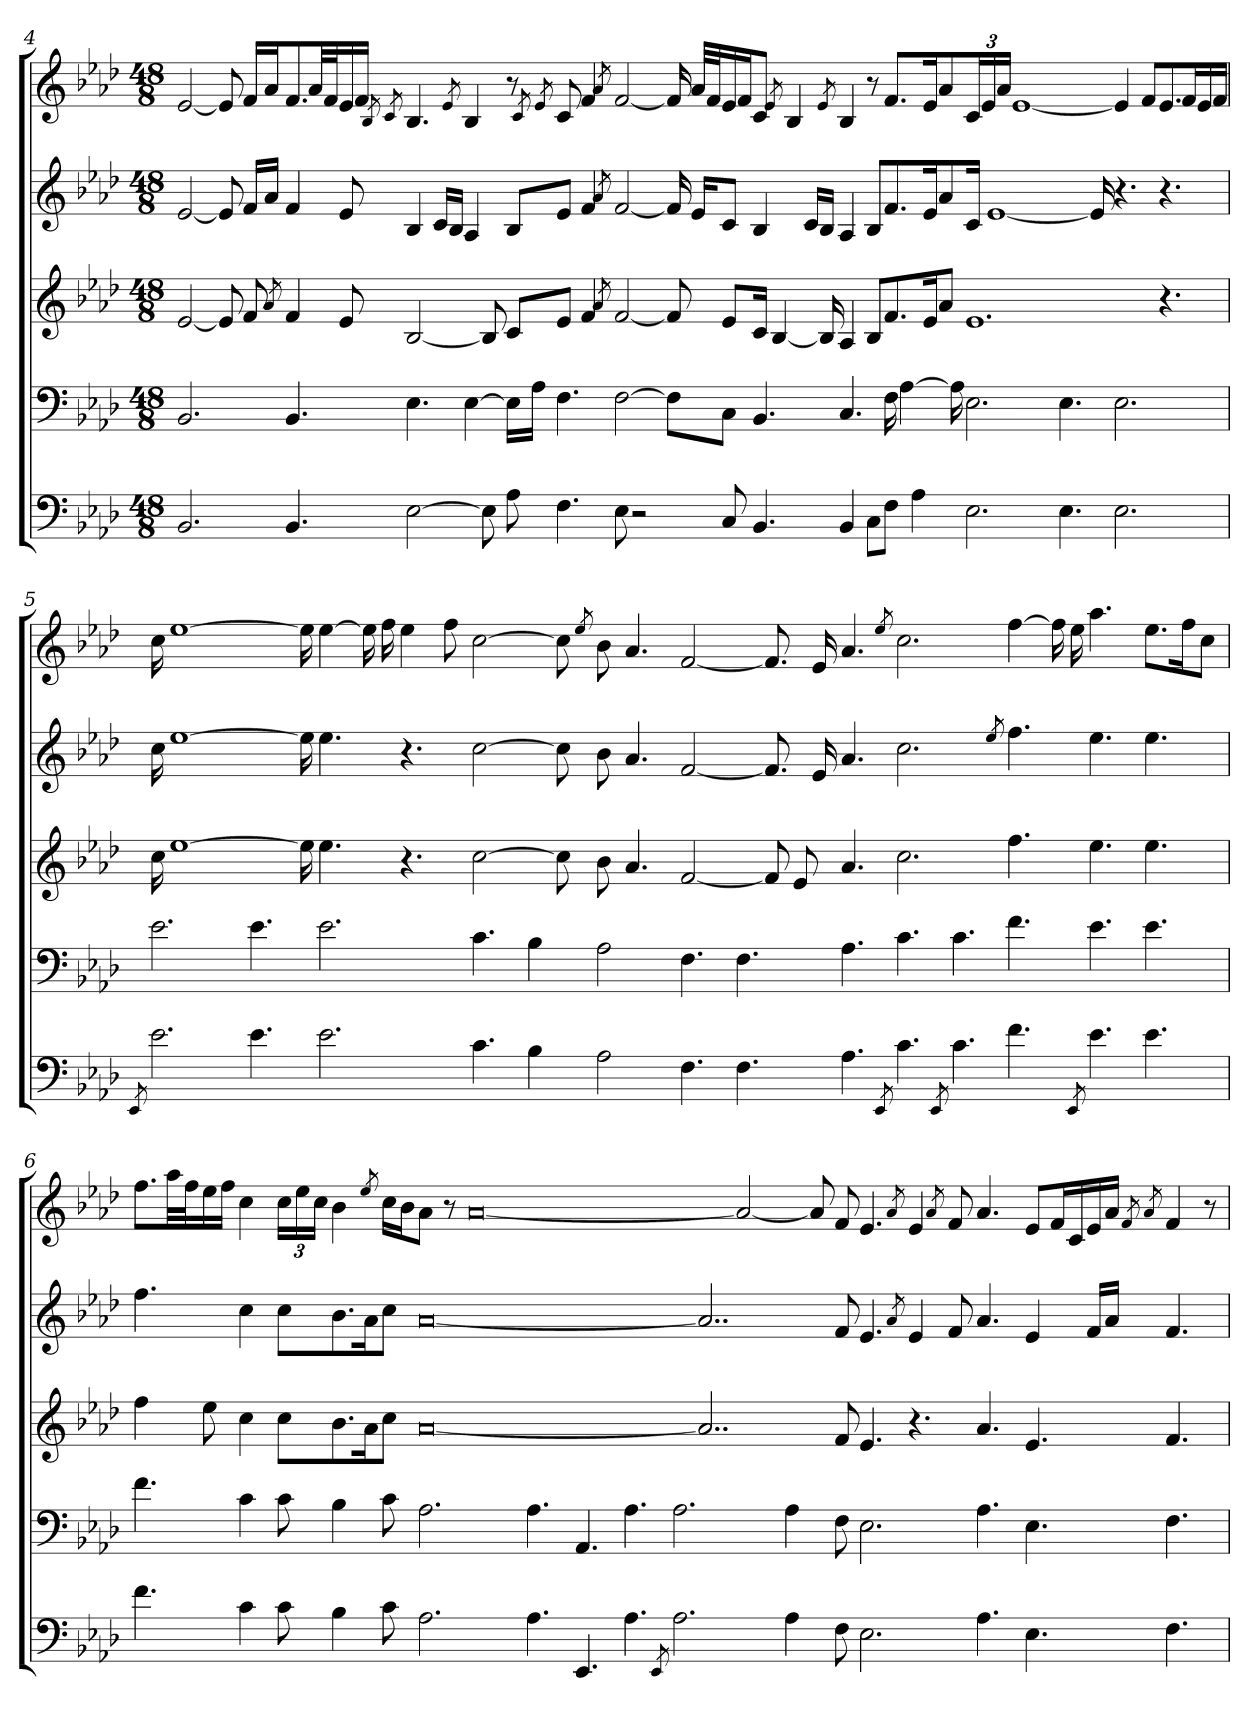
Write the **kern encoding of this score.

**kern	**kern	**kern	**kern	**kern
*part5	*part4	*part3	*part2	*part1
*staff5	*staff4	*staff3	*staff2	*staff1
*clefF4	*clefF4	*clefG2	*clefG2	*clefG2
*k[b-e-a-d-]	*k[b-e-a-d-]	*k[b-e-a-d-]	*k[b-e-a-d-]	*k[b-e-a-d-]
*M48/8	*M48/8	*M48/8	*M48/8	*M48/8
=4	=4	=4	=4	=4
2.BB-	2.BB-	[2e-	[2e-	[2e-
.	.	8e-]	8e-]	8e-]
.	.	8f	16f/LL	16f/LL
.	.	.	16a-/JJ	16a-/J
.	.	8qa-	.	.
4.BB-	4.BB-	4f	4f	8.f/
.	.	.	.	32a-/LL
.	.	.	.	32f/J
.	.	8e-	8e-	16e-/
.	.	.	.	16f/JJ
.	.	.	.	8qB-
.	.	.	.	8qc
[2E-	4.E-	[2B-	4B-	4.B-
.	.	.	16c/LL	.
.	.	.	16B-/JJ	.
.	.	.	.	8qe-
.	[4E-	.	4A-	4B-
8E-]	.	8B-]	.	.
8A-	16E-\LL]	8c/L	8B-/L	8r
.	16A-\JJ	.	.	.
.	.	.	.	8qc
.	.	.	.	8qe-
4.F	4.F	8e-/J	8e-/J	8c
.	.	4f	4f	4f
.	.	8qa-	8qa-	8qa-
8E-	[2F	[2f	[2f	[2f
2r	.	.	.	.
.	8F\L]	8f]	16f]	16f]
.	.	.	16e-/KL	32a-/LLL
.	.	.	.	32f/J
8C	8C\J	8e-/L	8c/J	16e-/
.	.	.	.	16f/J
4.BB-	4.BB-	16c/Jk	4B-	8c/J
.	.	[4B-	.	.
.	.	.	.	8qe-
.	.	.	.	4B-
.	.	.	16c/LL	.
.	.	16B-]	16B-/JJ	.
.	.	.	.	8qe-
4BB-	4.C	4A-	4A-	4B-
8C\L	.	8B-/L	8B-/L	8r
8F\J	16F	8.f/	8.f/	8.f/L
.	[4A-	.	.	.
4A-	.	.	.	.
.	.	16e-/K	16e-/K	16e-/K
.	.	8a-/J	8a-/	8a-/
.	16A-]	.	.	.
2.E-	2.E-	1.e-	16c/Jk	24c/L
.	.	.	.	24e-/
.	.	.	[1e-	.
.	.	.	.	24a-/JJ
.	.	.	.	[1e-
4.E-	4.E-	.	.	.
.	.	.	16e-]	.
2.E-	2.E-	.	4.r	4e-]
.	.	.	.	8f/L
.	.	4.r	4.r	8.e-/
.	.	.	.	16f/L
.	.	.	.	16e-/
.	.	.	.	16f/JJ
=5	=5	=5	=5	=5
8qEE-	.	.	.	.
2.e-	2.e-	16cc	16cc	16cc
.	.	[1ee-	[1ee-	[1ee-
4.e-	4.e-	.	.	.
.	.	16ee-]	16ee-]	16ee-]
2.e-	2.e-	4.ee-	4.ee-	[4ee-
.	.	.	.	16ee-]
.	.	.	.	16ff
.	.	4.r	4.r	4ee-
.	.	.	.	8ff
4.c	4.c	[2cc	[2cc	[2cc
4B-	4B-	.	.	.
.	.	8cc]	8cc]	8cc]
.	.	.	.	8qee-
2A-	2A-	8b-	8b-	8b-
.	.	4.a-	4.a-	4.a-
4.F	4.F	[2f	[2f	[2f
4.F	4.F	.	.	.
.	.	8f]	8.f]	8.f]
.	.	8e-	.	.
.	.	.	16e-	16e-
4.A-	4.A-	4.a-	4.a-	4.a-
8qEE-	.	.	.	8qee-
4.c	4.c	2.cc	2.cc	2.cc
8qEE-	.	.	.	.
4.c	4.c	.	.	.
.	.	.	8qee-	.
4.f	4.f	4.ff	4.ff	[4ff
.	.	.	.	16ff]
.	.	.	.	16ee-
8qEE-	.	.	.	.
4.e-	4.e-	4.ee-	4.ee-	4.aa-
4.e-	4.e-	4.ee-	4.ee-	8.ee-\L
.	.	.	.	16ff\K
.	.	.	.	8cc\J
=6	=6	=6	=6	=6
4.f	4.f	4ff	4.ff	8.ff\L
.	.	.	.	32aa-\LL
.	.	.	.	32ff\J
.	.	8ee-	.	16ee-\
.	.	.	.	16ff\JJ
4c	4c	4cc	4cc	4cc
8c	8c	8cc\L	8cc\L	24cc\LL
.	.	.	.	24ee-\
.	.	.	.	24cc\JJ
4B-	4B-	8.b-\	8.b-\	4b-
.	.	16a-\K	16a-\K	.
.	.	.	.	8qee-
8c	8c	8cc\J	8cc\J	16cc\LL
.	.	.	.	16b-\J
2.A-	2.A-	[0a-	[0a-	8a-\J
.	.	.	.	8r
.	.	.	.	[0a-
4.A-	4.A-	.	.	.
4.EE-	4.AA-	.	.	.
4.A-	4.A-	.	.	.
8qEE-	.	.	.	.
2.A-	2.A-	.	.	.
.	.	2..a-]	2..a-]	.
.	.	.	.	2a-_
4A-	4A-	.	.	.
.	.	.	.	8a-]
8F	8F	8f	8f	8f
2.E-	2.E-	4.e-	4.e-	4.e-
.	.	.	8qa-	8qa-
.	.	4.r	4e-	4e-
.	.	.	.	8qa-
.	.	.	8f	8f
4.A-	4.A-	4.a-	4.a-	4.a-
4.E-	4.E-	4.e-	4e-	8e-/L
.	.	.	.	16f/L
.	.	.	.	16c/
.	.	.	16f/LL	16e-/
.	.	.	16a-/JJ	16a-/JJ
.	.	.	.	8qf
.	.	.	.	8qa-
4.F	4.F	4.f	4.f	4f
.	.	.	.	8r
=	=	=	=	=
*-	*-	*-	*-	*-
